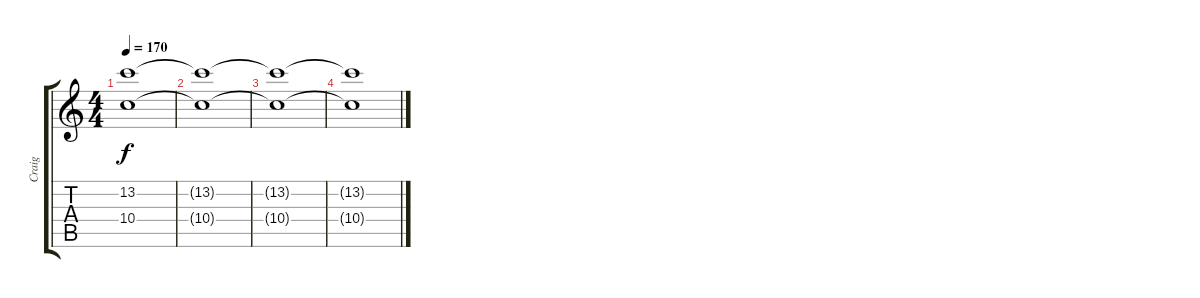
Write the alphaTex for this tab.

\track ("Craig" "Craig") {instrument distortionguitar}
\staff {score tabs}
\tuning (E4 B3 G3 D3 A2 E2) {hide}
\ts (4 4)
\tempo 170
\clef g2
\ks c
(13.2{t} 10.4{t}).1{dy f} |
(13.2{t} 10.4{t}).1 |
(13.2{t} 10.4{t}).1 |
(13.2{t} 10.4{t}).1
